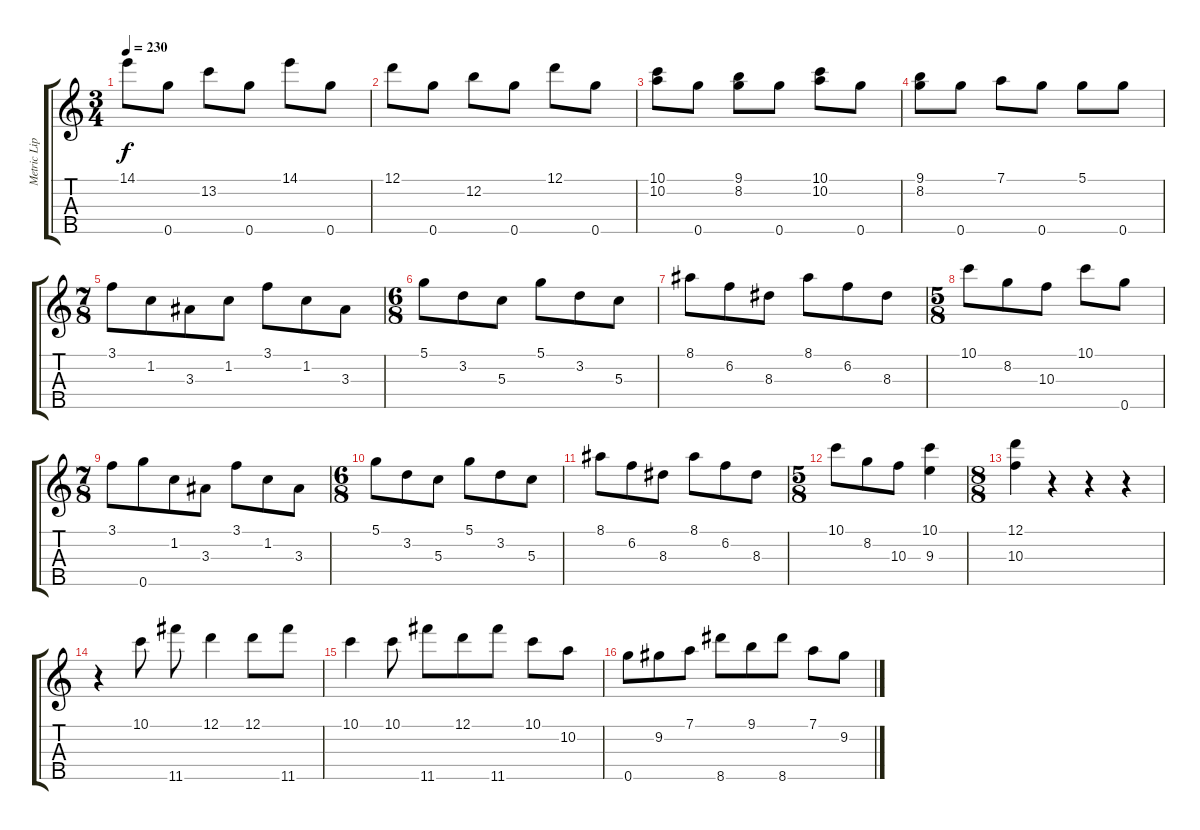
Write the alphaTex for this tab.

\track ("Metric Lips" "Metric Lip") {instrument banjo}
\staff {score tabs}
\tuning (D4 B3 G3 D3 G4) {hide}
\displaytranspose 12
\ts (3 4)
\tempo 230
\clef g2
\ks c
14.1.8{dy f} 0.5.8 13.2.8 0.5.8 14.1.8 0.5.8 |
12.1.8 0.5.8 12.2.8 0.5.8 12.1.8 0.5.8 |
(10.1 10.2).8 0.5.8 (9.1 8.2).8 0.5.8 (10.1 10.2).8 0.5.8 |
(9.1 8.2).8 0.5.8 7.1.8 0.5.8 5.1.8 0.5.8 |
\ts (7 8)
3.1.8 1.2.8 3.3.8 1.2.8 3.1.8 1.2.8 3.3.8 |
\ts (6 8)
5.1.8 3.2.8 5.3.8 5.1.8 3.2.8 5.3.8 |
8.1.8 6.2.8 8.3.8 8.1.8 6.2.8 8.3.8 |
\ts (5 8)
10.1.8 8.2.8 10.3.8 10.1.8 0.5.8 |
\ts (7 8)
3.1.8 0.5.8 1.2.8 3.3.8 3.1.8 1.2.8 3.3.8 |
\ts (6 8)
5.1.8 3.2.8 5.3.8 5.1.8 3.2.8 5.3.8 |
8.1.8 6.2.8 8.3.8 8.1.8 6.2.8 8.3.8 |
\ts (5 8)
10.1.8 8.2.8 10.3.8 (10.1 9.3).4 |
\ts (8 8)
(12.1 10.3).4 r.4 r.4 r.4 |
r.4 10.1.8 11.5.8 12.1.4 12.1.8 11.5.8 |
10.1.4 10.1.8 11.5.8 12.1.8 11.5.8 10.1.8 10.2.8 |
0.5.8 9.2.8 7.1.8 8.5.8 9.1.8 8.5.8 7.1.8 9.2.8
